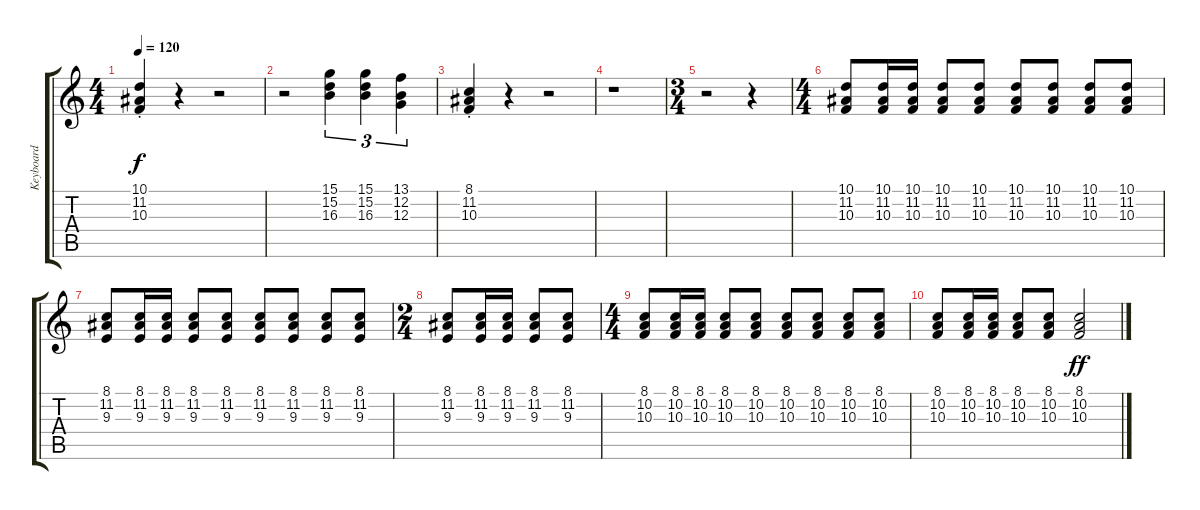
\track ("Keyboard" "Keyboard") {instrument electricgrandpiano}
\staff {score tabs}
\tuning (E4 B3 G3 D3 A2 E2) {hide}
\ts (4 4)
\tempo 120
\clef g2
\ks c
(10.1{st} 11.2{st} 10.3{st}).4{dy f} r.4 r.2 |
r.2 (15.1 15.2 16.3).4{tu (3 2)} (15.1 15.2 16.3).4{tu (3 2)} (13.1 12.2 12.3).4{tu (3 2)} |
(8.1{st} 11.2{st} 10.3{st}).4 r.4 r.2 |
r.1 |
\ts (3 4)
r.2 r.4 |
\ts (4 4)
(10.1 11.2 10.3).8 (10.1 11.2 10.3).16 (10.1 11.2 10.3).16 (10.1 11.2 10.3).8 (10.1 11.2 10.3).8 (10.1 11.2 10.3).8 (10.1 11.2 10.3).8 (10.1 11.2 10.3).8 (10.1 11.2 10.3).8 |
(8.1 11.2 9.3).8 (8.1 11.2 9.3).16 (8.1 11.2 9.3).16 (8.1 11.2 9.3).8 (8.1 11.2 9.3).8 (8.1 11.2 9.3).8 (8.1 11.2 9.3).8 (8.1 11.2 9.3).8 (8.1 11.2 9.3).8 |
\ts (2 4)
(8.1 11.2 9.3).8 (8.1 11.2 9.3).16 (8.1 11.2 9.3).16 (8.1 11.2 9.3).8 (8.1 11.2 9.3).8 |
\ts (4 4)
(8.1 10.2 10.3).8 (8.1 10.2 10.3).16 (8.1 10.2 10.3).16 (8.1 10.2 10.3).8 (8.1 10.2 10.3).8 (8.1 10.2 10.3).8 (8.1 10.2 10.3).8 (8.1 10.2 10.3).8 (8.1 10.2 10.3).8 |
(8.1 10.2 10.3).8 (8.1 10.2 10.3).16 (8.1 10.2 10.3).16 (8.1 10.2 10.3).8 (8.1 10.2 10.3).8 (8.1 10.2 10.3).2{dy ff}
